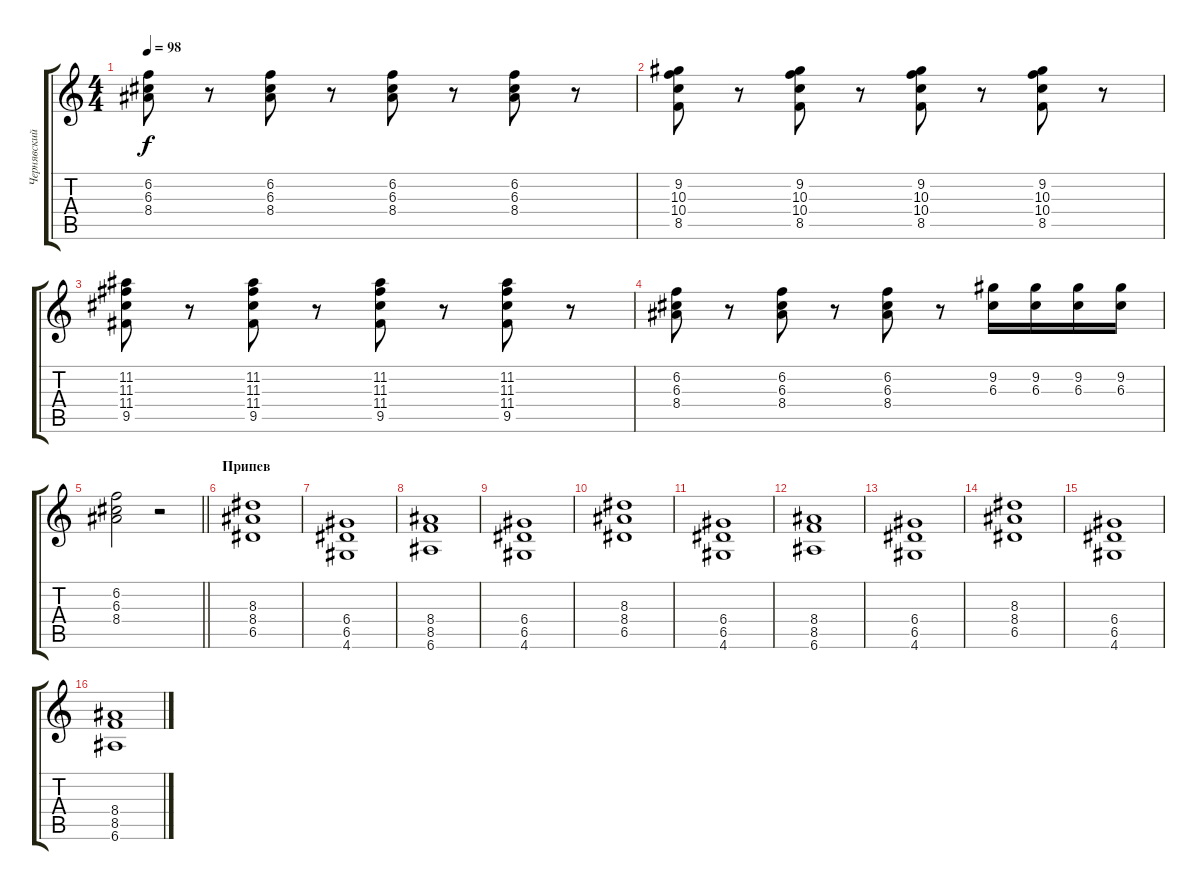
\track ("Чернявский" "Чернявский") {instrument distortionguitar}
\staff {score tabs}
\tuning (E4 B3 G3 D3 A2 E2) {hide}
\ts (4 4)
\tempo 98
\clef g2
\ks c
(6.2 6.3 8.4).8{dy f} r.8 (6.2 6.3 8.4).8 r.8 (6.2 6.3 8.4).8 r.8 (6.2 6.3 8.4).8 r.8 |
(9.2 10.3 10.4 8.5).8 r.8 (9.2 10.3 10.4 8.5).8 r.8 (9.2 10.3 10.4 8.5).8 r.8 (9.2 10.3 10.4 8.5).8 r.8 |
(11.2 11.3 11.4 9.5).8 r.8 (11.2 11.3 11.4 9.5).8 r.8 (11.2 11.3 11.4 9.5).8 r.8 (11.2 11.3 11.4 9.5).8 r.8 |
(6.2 6.3 8.4).8 r.8 (6.2 6.3 8.4).8 r.8 (6.2 6.3 8.4).8 r.8 (9.2 6.3).16 (9.2 6.3).16 (9.2 6.3).16 (9.2 6.3).16 |
\barLineRight lightlight
(6.2 6.3 8.4).2 r.2 |
\section ("" "Припев")
(8.3 8.4 6.5).1 |
(6.4 6.5 4.6).1 |
(8.4 8.5 6.6).1 |
(6.4 6.5 4.6).1 |
(8.3 8.4 6.5).1 |
(6.4 6.5 4.6).1 |
(8.4 8.5 6.6).1 |
(6.4 6.5 4.6).1 |
(8.3 8.4 6.5).1 |
(6.4 6.5 4.6).1 |
(8.4 8.5 6.6).1
